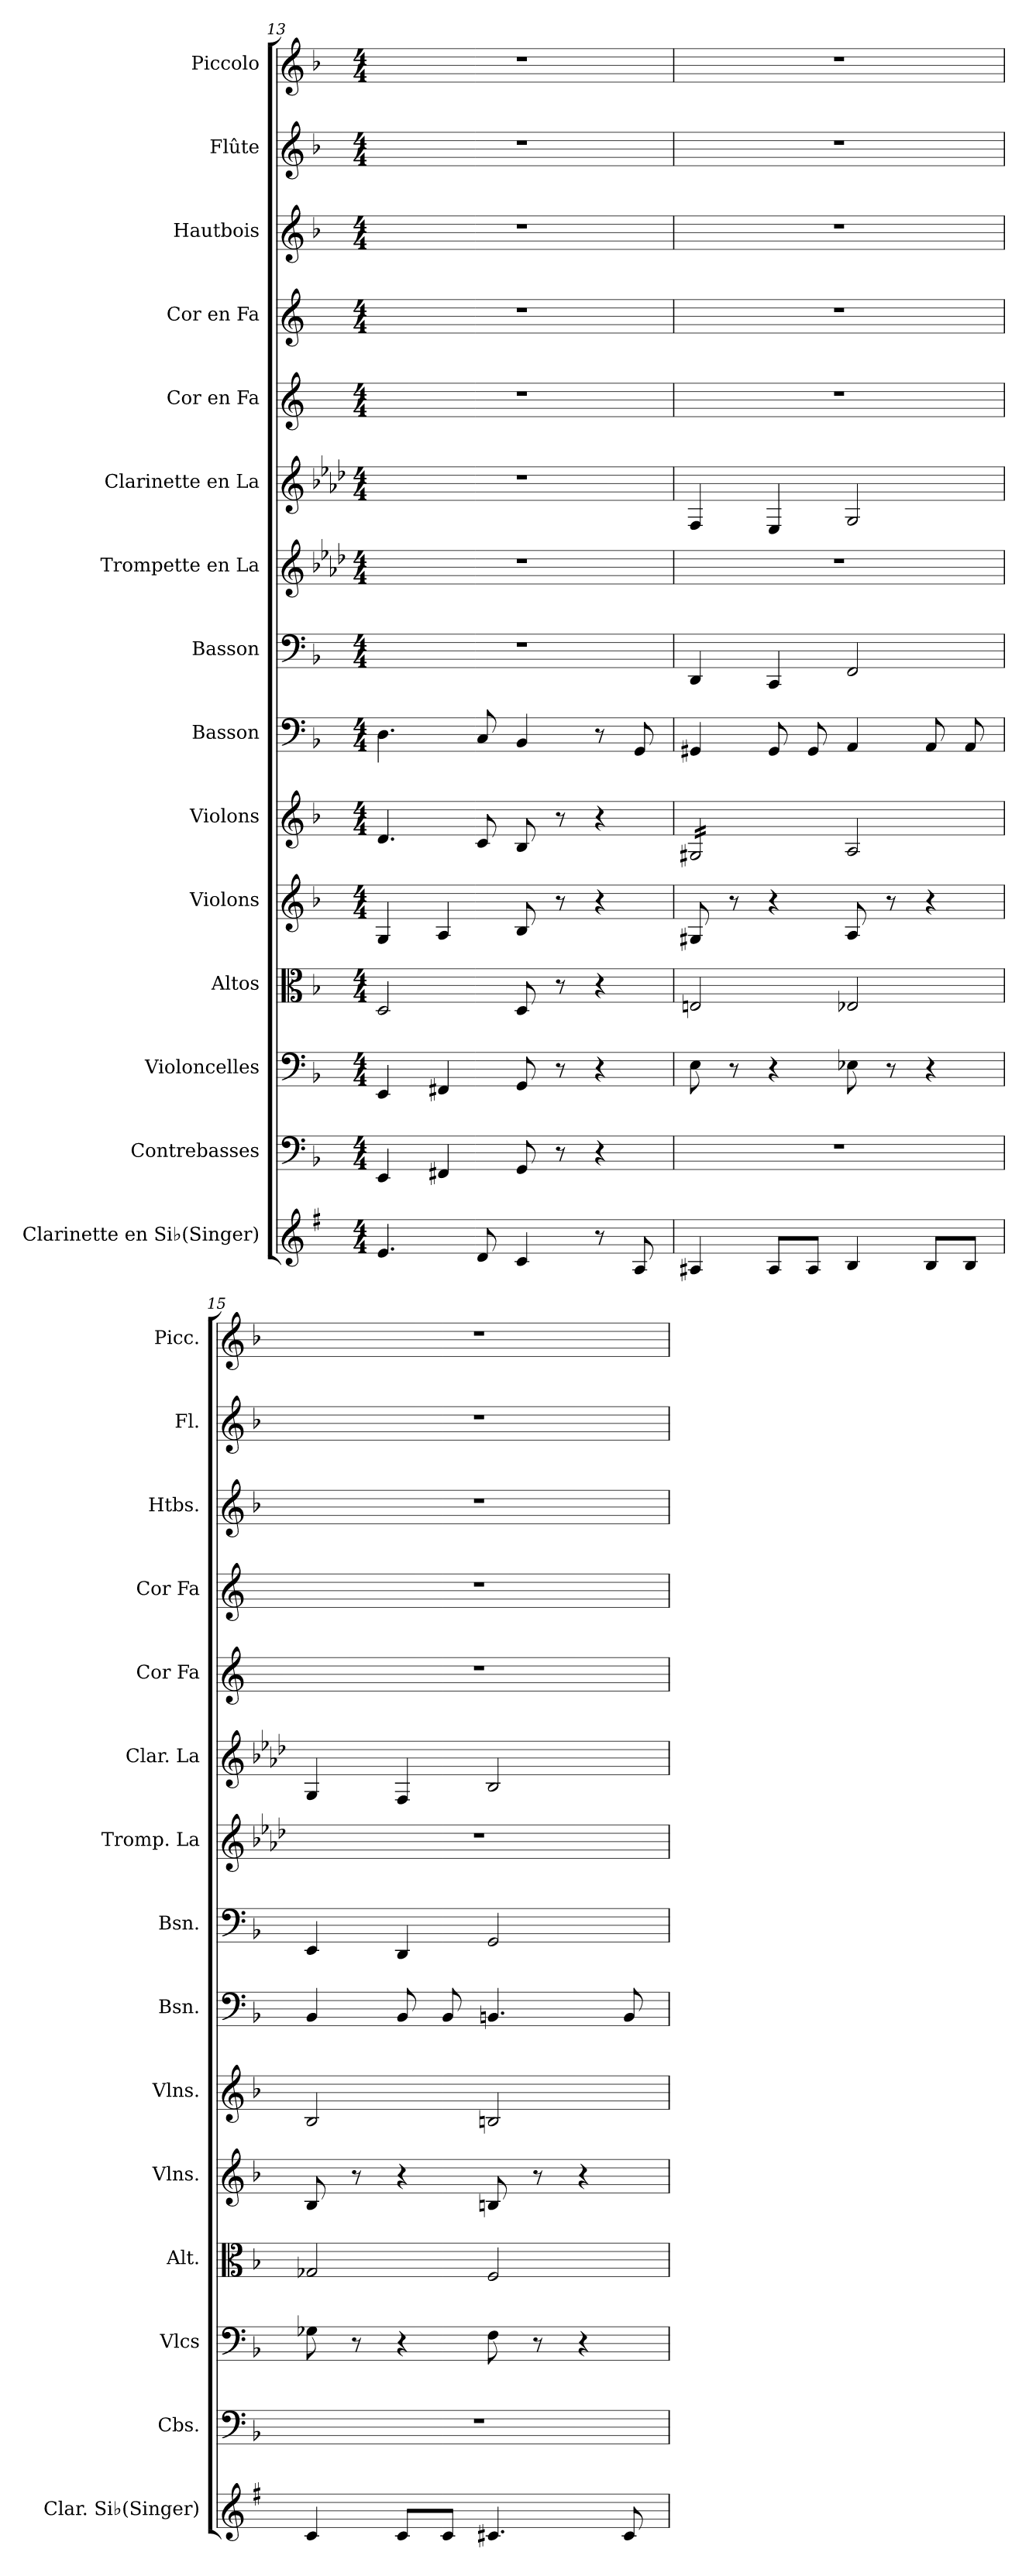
**kern	**kern	**kern	**kern	**kern	**kern	**kern	**kern	**kern	**kern	**kern	**kern	**kern	**kern	**kern
*part15	*part14	*part13	*part12	*part11	*part10	*part9	*part8	*part7	*part6	*part5	*part4	*part3	*part2	*part1
*staff15	*staff14	*staff13	*staff12	*staff11	*staff10	*staff9	*staff8	*staff7	*staff6	*staff5	*staff4	*staff3	*staff2	*staff1
*I"Clarinette en Si♭(Singer)	*I"Contrebasses	*I"Violoncelles	*I"Altos	*I"Violons	*I"Violons	*I"Basson	*I"Basson	*I"Trompette en La	*I"Clarinette en La	*I"Cor en Fa	*I"Cor en Fa	*I"Hautbois	*I"Flûte	*I"Piccolo
*I'Clar. Si♭(Singer)	*I'Cbs.	*I'Vlcs	*I'Alt.	*I'Vlns.	*I'Vlns.	*I'Bsn.	*I'Bsn.	*I'Tromp. La	*I'Clar. La	*I'Cor Fa	*I'Cor Fa	*I'Htbs.	*I'Fl.	*I'Picc.
*clefG2	*clefF4	*clefF4	*clefC3	*clefG2	*clefG2	*clefF4	*clefF4	*clefG2	*clefG2	*clefG2	*clefG2	*clefG2	*clefG2	*clefG2
*ITrd1c2	*ITrd7c12	*	*	*	*	*	*	*ITrd2c3	*ITrd2c3	*ITrd4c7	*ITrd4c7	*	*	*ITrd-7c-12
*k[b-]	*k[b-]	*k[b-]	*k[b-]	*k[b-]	*k[b-]	*k[b-]	*k[b-]	*k[b-]	*k[b-]	*k[b-]	*k[b-]	*k[b-]	*k[b-]	*k[b-]
*M4/4	*M4/4	*M4/4	*M4/4	*M4/4	*M4/4	*M4/4	*M4/4	*M4/4	*M4/4	*M4/4	*M4/4	*M4/4	*M4/4	*M4/4
=13	=13	=13	=13	=13	=13	=13	=13	=13	=13	=13	=13	=13	=13	=13
*	*	*	*	*	*	*	*	*	*	*	*	*	*	*^
4.d/	4EEE/	4EE/	2D/	4G/	4.d/	4.D\	1r	1r	1r	1r	1r	1r	1r	1r	2..ryy
.	4FFF#X/	4FF#X/	.	4A/	.	.	.	.	.	.	.	.	.	.	.
8c/	.	.	.	.	8c/	8C/	.	.	.	.	.	.	.	.	.
4B-/	8GGG/	8GG/	8D/	8B-/	8B-/	4BB-/	.	.	.	.	.	.	.	.	.
.	8r	8r	8r	8r	8r	.	.	.	.	.	.	.	.	.	.
8r	4r	4r	4r	4r	4r	8r	.	.	.	.	.	.	.	.	.
*	*	*	*	*	*	*	*	*	*	*	*	*	*	*MM120	*
8G/	.	.	.	.	.	8GG/	.	.	.	.	.	.	.	.	8ryy
*	*	*	*	*	*	*	*	*	*	*	*	*	*	*v	*v
!!LO:PB:g=z
=14	=14	=14	=14	=14	=14	=14	=14	=14	=14	=14	=14	=14	=14	=14
*	*	*	*	*	*tremolo	*	*	*	*	*	*	*	*	*
4G#X/	1r	8E\	2En/	8G#X/	16G#X/LL	4GG#X/	4DD/	1r	4D/	1r	1r	1r	1r	1r
.	.	.	.	.	16G#X/	.	.	.	.	.	.	.	.	.
.	.	8r	.	8r	16G#X/	.	.	.	.	.	.	.	.	.
.	.	.	.	.	16G#X/	.	.	.	.	.	.	.	.	.
8G#/L	.	4r	.	4r	16G#X/	8GG#/	4CC/	.	4C/	.	.	.	.	.
.	.	.	.	.	16G#X/	.	.	.	.	.	.	.	.	.
8G#/J	.	.	.	.	16G#X/	8GG#/	.	.	.	.	.	.	.	.
.	.	.	.	.	16G#X/JJ	.	.	.	.	.	.	.	.	.
*	*	*	*	*	*Xtremolo	*	*	*	*	*	*	*	*	*
4A/	.	8E-X\	2E-X/	8A/	2A/	4AA/	2FF/	.	2E/	.	.	.	.	.
.	.	8r	.	8r	.	.	.	.	.	.	.	.	.	.
8A/L	.	4r	.	4r	.	8AA/	.	.	.	.	.	.	.	.
8A/J	.	.	.	.	.	8AA/	.	.	.	.	.	.	.	.
=15	=15	=15	=15	=15	=15	=15	=15	=15	=15	=15	=15	=15	=15	=15
4B-/	1r	8G-X\	2G-X/	8B-/	2B-/	4BB-/	4EE/	1r	4E/	1r	1r	1r	1r	1r
.	.	8r	.	8r	.	.	.	.	.	.	.	.	.	.
8B-/L	.	4r	.	4r	.	8BB-/	4DD/	.	4D/	.	.	.	.	.
8B-/J	.	.	.	.	.	8BB-/	.	.	.	.	.	.	.	.
4.Bn/	.	8F\	2F/	8Bn/	2Bn/	4.BBn/	2GG/	.	2G/	.	.	.	.	.
.	.	8r	.	8r	.	.	.	.	.	.	.	.	.	.
.	.	4r	.	4r	.	.	.	.	.	.	.	.	.	.
8B/	.	.	.	.	.	8BB/	.	.	.	.	.	.	.	.
=	=	=	=	=	=	=	=	=	=	=	=	=	=	=
*-	*-	*-	*-	*-	*-	*-	*-	*-	*-	*-	*-	*-	*-	*-
